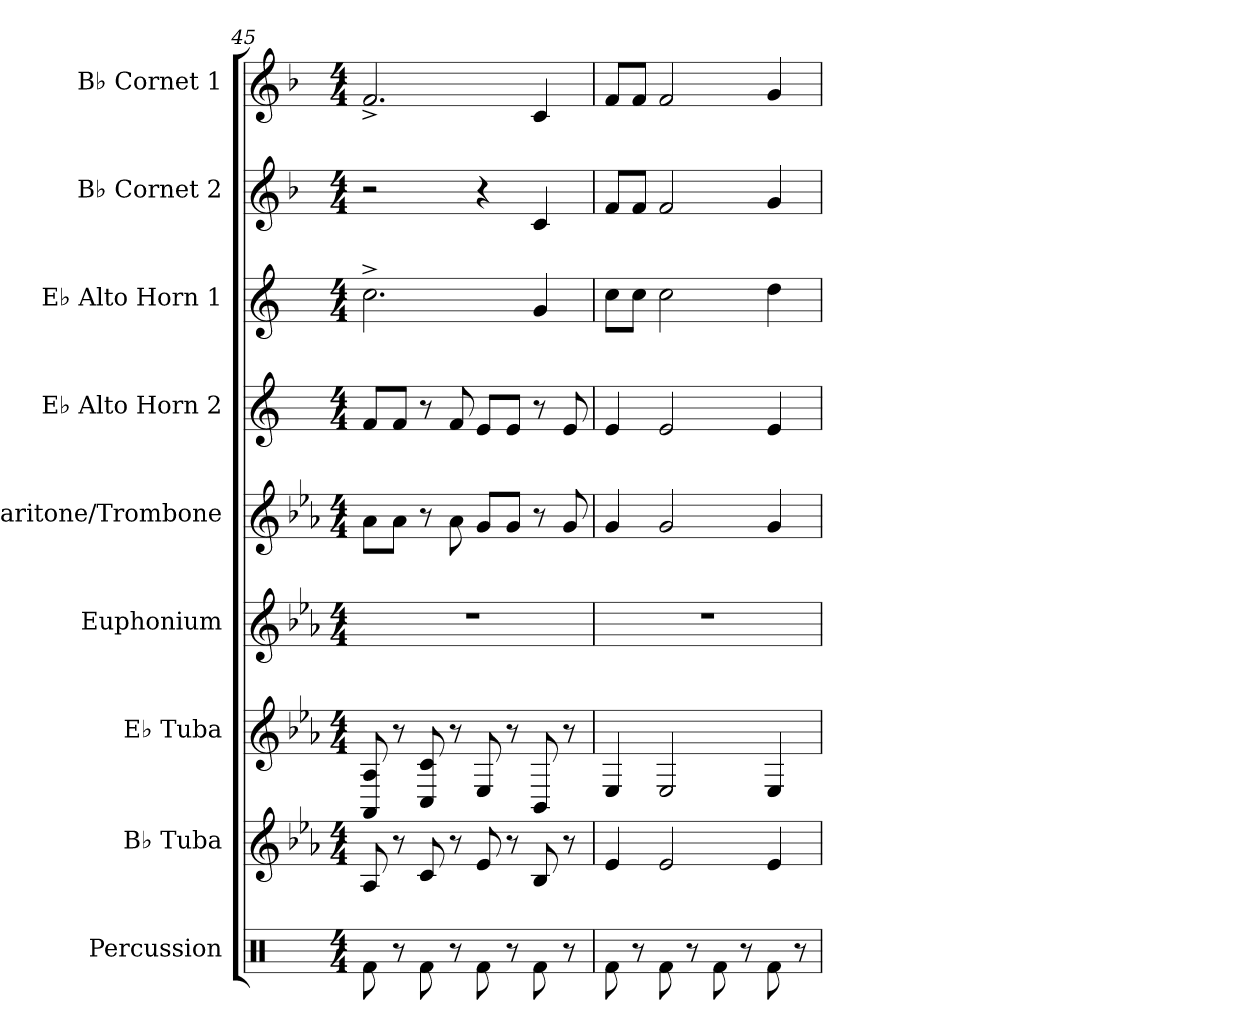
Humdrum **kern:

**kern	**kern	**kern	**kern	**kern	**kern	**kern	**kern	**kern
*part9	*part8	*part7	*part6	*part5	*part4	*part3	*part2	*part1
*staff9	*staff8	*staff7	*staff6	*staff5	*staff4	*staff3	*staff2	*staff1
*I"Percussion	*I"B♭ Tuba	*I"E♭ Tuba	*I"Euphonium	*I"Baritone/Trombone	*I"E♭ Alto Horn 2	*I"E♭ Alto Horn 1	*I"B♭ Cornet 2	*I"B♭ Cornet 1
*I'Perc.	*I'B♭ Tu.	*I'E♭ Tu.	*I'Euph.	*I'Bar./Trb.	*I'E♭ A. Hn. 2	*I'E♭ A. Hn. 1	*I'B♭ Cnt. 2	*I'B♭ Cnt. 1
!!LO:PB:g=z
*clefX	*clefG2	*clefG2	*clefG2	*clefG2	*clefG2	*clefG2	*clefG2	*clefG2
*	*ITrd15c26	*ITrd12c21	*ITrd8c14	*ITrd8c14	*ITrd5c9	*ITrd5c9	*ITrd1c2	*ITrd1c2
*k[]	*k[b-e-a-]	*k[b-e-a-]	*k[b-e-a-]	*k[b-e-a-]	*k[b-e-a-]	*k[b-e-a-]	*k[b-e-a-]	*k[b-e-a-]
*M4/4	*M4/4	*M4/4	*M4/4	*M4/4	*M4/4	*M4/4	*M4/4	*M4/4
=45	=45	=45	=45	=45	=45	=45	=45	=45
8Rf\	8AAA-/	8AAA-/ 8AA-/	1r	8A-\L	8A-/L	2.e-^\	2r	2.e-^/
8r	8r	8r	.	8A-\J	8A-/J	.	.	.
8Rf\	8CC/	8CC/ 8C/	.	8r	8r	.	.	.
8r	8r	8r	.	8A-\	8A-/	.	.	.
8Rf\	8EE-/	8EE-/	.	8G/L	8G/L	.	4r	.
8r	8r	8r	.	8G/J	8G/J	.	.	.
8Rf\	8BBB-/	8BBB-/	.	8r	8r	4B-/	4B-/	4B-/
8r	8r	8r	.	8G/	8G/	.	.	.
=46	=46	=46	=46	=46	=46	=46	=46	=46
8Rf\	4EE-/	4EE-/	1r	4G/	4G/	8e-\L	8e-/L	8e-/L
8r	.	.	.	.	.	8e-\J	8e-/J	8e-/J
8Rf\	2EE-/	2EE-/	.	2G/	2G/	2e-\	2e-/	2e-/
8r	.	.	.	.	.	.	.	.
8Rf\	.	.	.	.	.	.	.	.
8r	.	.	.	.	.	.	.	.
8Rf\	4EE-/	4EE-/	.	4G/	4G/	4f\	4f/	4f/
8r	.	.	.	.	.	.	.	.
=	=	=	=	=	=	=	=	=
*-	*-	*-	*-	*-	*-	*-	*-	*-
